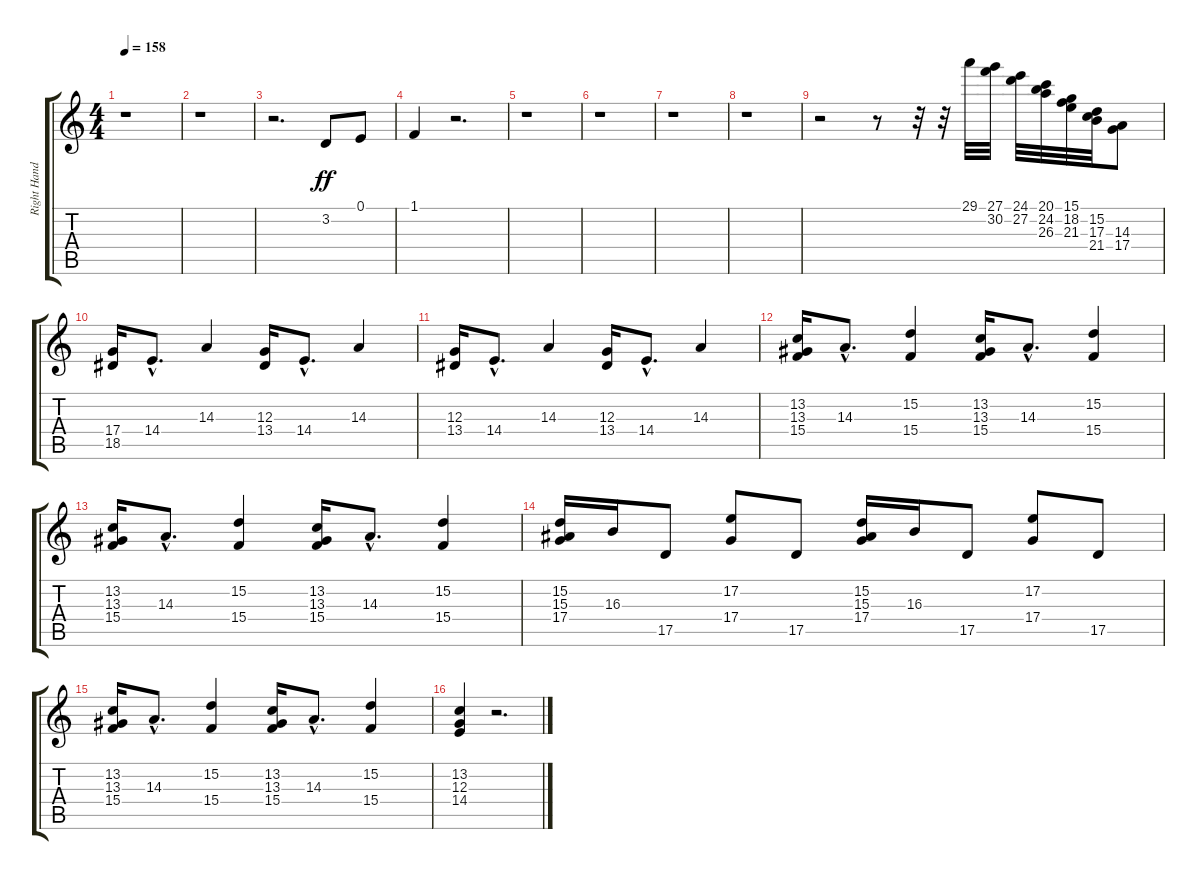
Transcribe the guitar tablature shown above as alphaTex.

\track ("Right Hand" "Right Hand") {instrument acousticgrandpiano}
\staff {score tabs}
\tuning (E4 B3 G3 D3 A2 E2) {hide}
\ts (4 4)
\tempo 158
\clef g2
\ks c
r.1{dy ff instrument acousticgrandpiano} |
r.1 |
r.2{d} 3.2.8 0.1.8 |
1.1.4 r.2{d} |
r.1 |
r.1 |
r.1 |
r.1 |
r.2 r.8 r.32 r.32 29.1.32 (27.1 30.2).32 (24.1 27.2).32 (20.1 24.2 26.3).32 (15.1 18.2 21.3).32 (15.2 17.3 21.4).32 (14.3 17.4).8 |
(17.4 18.5).16 14.4{hac}.8{d} 14.3.4 (12.3 13.4).16 14.4{hac}.8{d} 14.3.4 |
(12.3 13.4).16 14.4{hac}.8{d} 14.3.4 (12.3 13.4).16 14.4{hac}.8{d} 14.3.4 |
(13.2 13.3 15.4).16 14.3{hac}.8{d} (15.2 15.4).4 (13.2 13.3 15.4).16 14.3{hac}.8{d} (15.2 15.4).4 |
(13.2 13.3 15.4).16 14.3{hac}.8{d} (15.2 15.4).4 (13.2 13.3 15.4).16 14.3{hac}.8{d} (15.2 15.4).4 |
(15.2 15.3 17.4).16 16.3.16 17.5.8 (17.2 17.4).8 17.5.8 (15.2 15.3 17.4).16 16.3.16 17.5.8 (17.2 17.4).8 17.5.8 |
(13.2 13.3 15.4).16 14.3{hac}.8{d} (15.2 15.4).4 (13.2 13.3 15.4).16 14.3{hac}.8{d} (15.2 15.4).4 |
(13.2 12.3 14.4).4 r.2{d}
